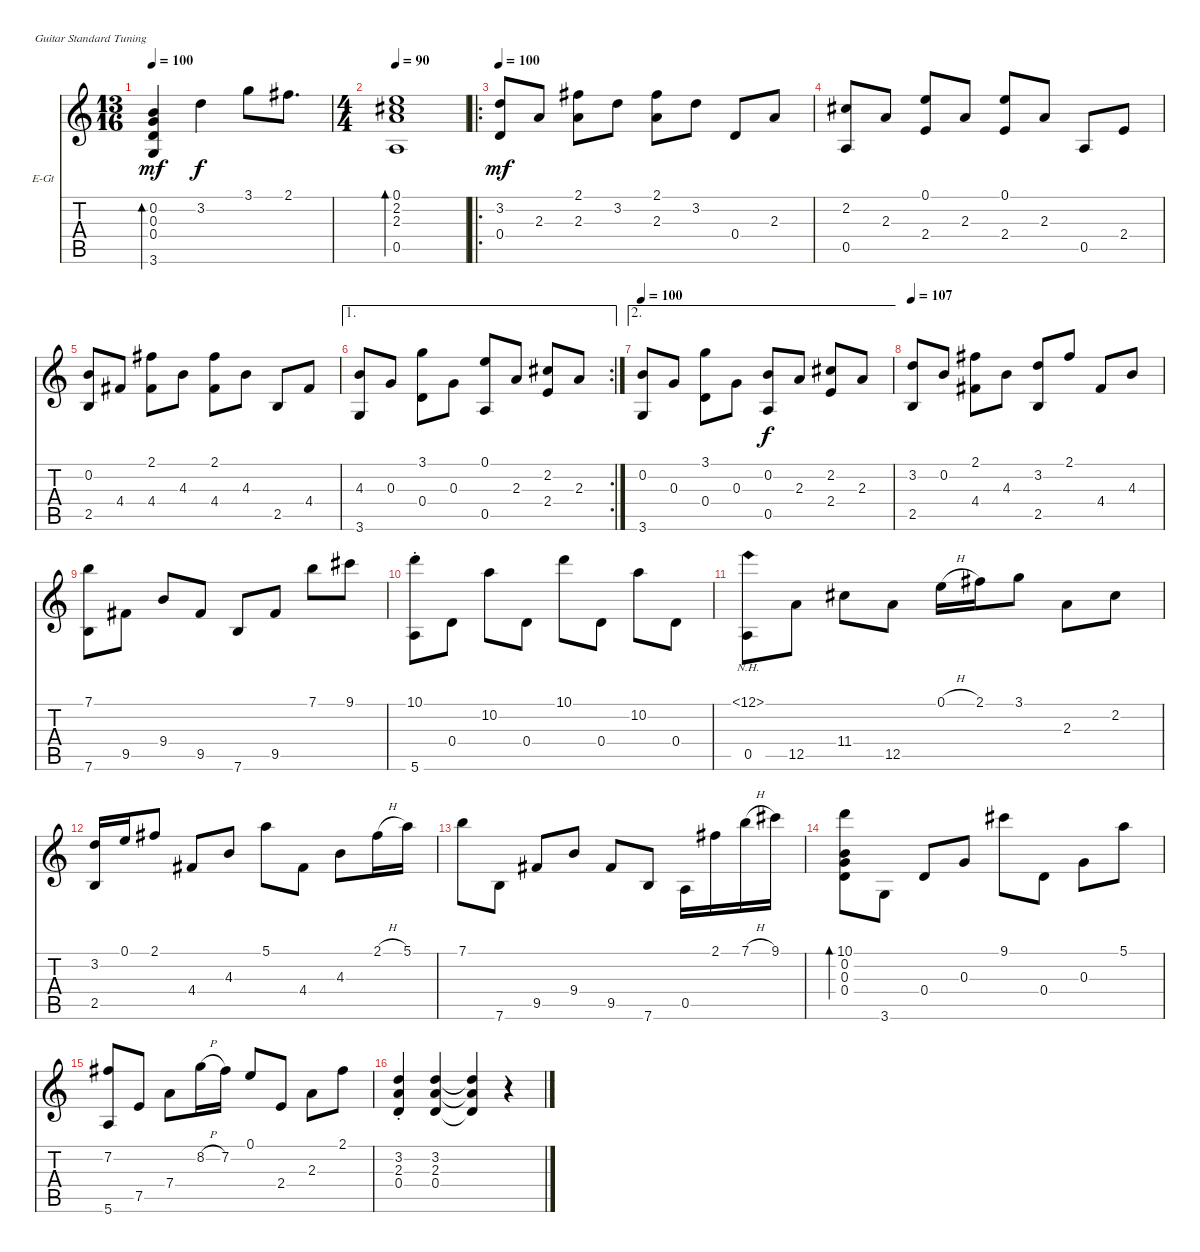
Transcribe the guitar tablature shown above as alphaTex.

\defaultSystemsLayout 4
\bracketExtendMode nobrackets
\firstSystemTrackNameOrientation horizontal
\otherSystemsTrackNameOrientation horizontal
\track ("Jazz Guitar" "E-Gt") {instrument electricguitarjazz}
\staff {score tabs}
\tuning (E4 B3 G3 D3 A2 E2)
\ts (13 16)
\tempo 100
\clef g2
\ks c
(0.2 0.3 0.4 3.6).4{bd 60 dy mf} 3.2.4{dy f} 3.1.8 2.1.8{d} |
\ts (4 4)
\tempo 90
(0.1 2.2 2.3 0.5).1{bd 60} |
\ro
\tempo 100
(3.2 0.4).8{dy mf} 2.3.8 (2.1 2.3).8 3.2.8 (2.1 2.3).8 3.2.8 0.4.8 2.3.8 |
(2.2 0.5).8 2.3.8 (0.1 2.4).8 2.3.8 (0.1 2.4).8 2.3.8 0.5.8 2.4.8 |
(0.2 2.5).8 4.4.8 (2.1 4.4).8 4.3.8 (2.1 4.4).8 4.3.8 2.5.8 4.4.8 |
\ae 1
\rc 2
(4.3 3.6).8 0.3.8 (3.1 0.4).8 0.3.8 (0.1 0.5).8 2.3.8 (2.2 2.4).8 2.3.8 |
\ae 2
\tempo 100
(0.2 3.6).8 0.3.8 (3.1 0.4).8 0.3.8 (0.2 0.5).8{dy f} 2.3.8 (2.2 2.4).8 2.3.8 |
\tempo 107
(3.2 2.5).8 0.2.8 (2.1 4.4).8 4.3.8 (3.2 2.5).8 2.1.8 4.4.8 4.3.8 |
(7.1 7.6).8 9.5.8 9.4.8 9.5.8 7.6.8 9.5.8 7.1.8 9.1.8 |
(10.1{st} 5.6).8 0.4.8 10.2.8 0.4.8 10.1.8 0.4.8 10.2.8 0.4.8 |
(12.1{nh} 0.5).8 12.5.8 11.4.8 12.5.8 0.1{h}.16 2.1.16 3.1.8 2.3.8 2.2.8 |
(3.2 2.5).16 0.1.16 2.1.8 4.4.8 4.3.8 5.1.8 4.4.8 4.3.8 2.1{h}.16 5.1.16 |
7.1.8 7.6.8 9.5.8 9.4.8 9.5.8 7.6.8 0.5.16 2.1.16 7.1{h}.16 9.1.16 |
(10.1 0.4 0.3 0.2).8{bd 60} 3.6.8 0.4.8 0.3.8 9.1.8 0.4.8 0.3.8 5.1.8 |
(7.2 5.6).8 7.5.8 7.4.8 8.2{h}.16 7.2.16 0.1.8 2.4.8 2.3.8 2.1.8 |
(3.2{st} 2.3{st} 0.4{st}).4 (3.2 2.3 0.4).4 (3.2{t} 2.3{t} 0.4{t}).4 r.4
